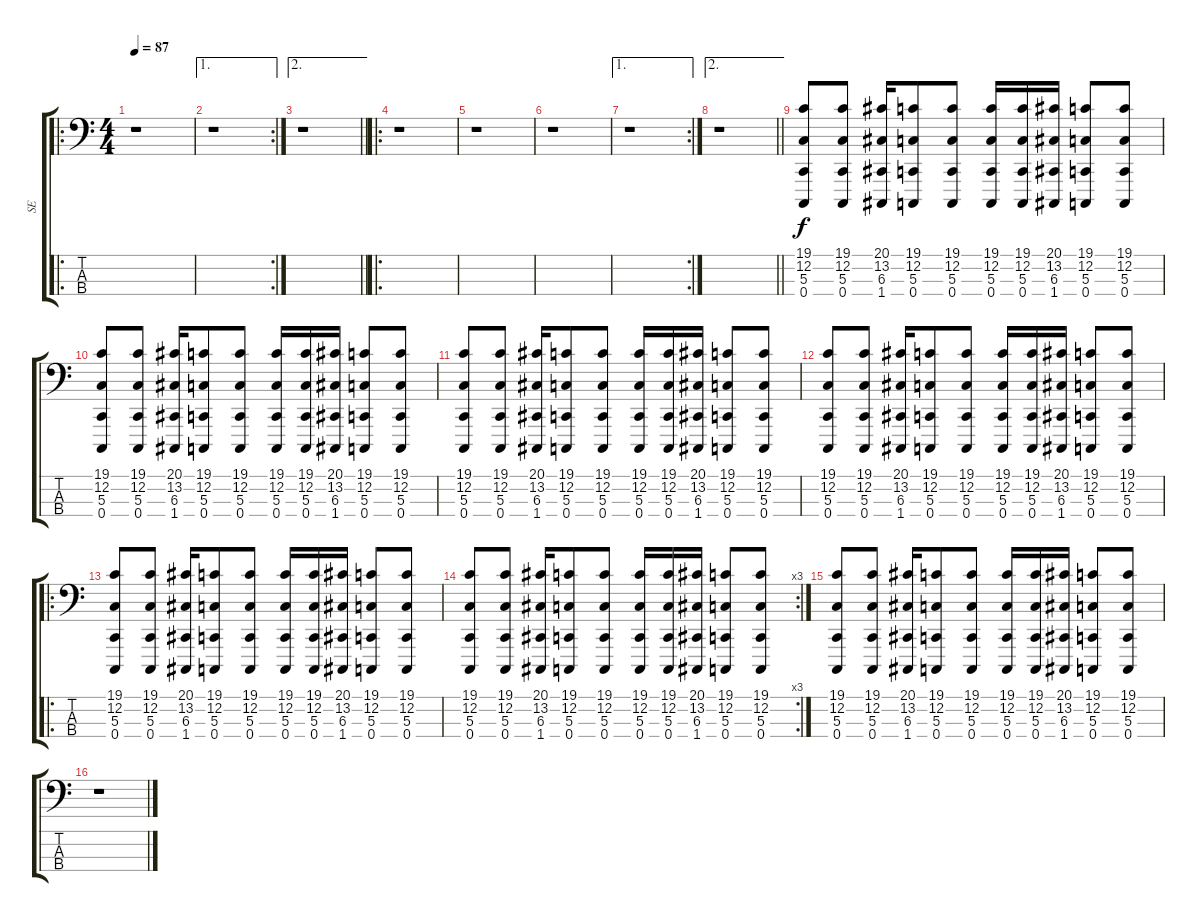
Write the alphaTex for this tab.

\track ("SE" "SE") {instrument dulcimer}
\staff {score tabs}
\tuning (F2 C2 G1 C1) {hide}
\ro
\ts (4 4)
\tempo 87
\clef f4
\ks c
r.1{dy f} |
\ae 1
\rc 2
r.1 |
\ae 2
\barLineRight lightlight
r.1 |
\ro
r.1 |
r.1 |
r.1 |
\ae 1
\rc 2
r.1 |
\ae 2
\barLineRight lightlight
r.1 |
(19.1 12.2 5.3 0.4).8 (19.1 12.2 5.3 0.4).8 (20.1 13.2 6.3 1.4).16 (19.1 12.2 5.3 0.4).8 (19.1 12.2 5.3 0.4).8 (19.1 12.2 5.3 0.4).16 (19.1 12.2 5.3 0.4).16 (20.1 13.2 6.3 1.4).16 (19.1 12.2 5.3 0.4).8 (19.1 12.2 5.3 0.4).8 |
(19.1 12.2 5.3 0.4).8 (19.1 12.2 5.3 0.4).8 (20.1 13.2 6.3 1.4).16 (19.1 12.2 5.3 0.4).8 (19.1 12.2 5.3 0.4).8 (19.1 12.2 5.3 0.4).16 (19.1 12.2 5.3 0.4).16 (20.1 13.2 6.3 1.4).16 (19.1 12.2 5.3 0.4).8 (19.1 12.2 5.3 0.4).8 |
(19.1 12.2 5.3 0.4).8 (19.1 12.2 5.3 0.4).8 (20.1 13.2 6.3 1.4).16 (19.1 12.2 5.3 0.4).8 (19.1 12.2 5.3 0.4).8 (19.1 12.2 5.3 0.4).16 (19.1 12.2 5.3 0.4).16 (20.1 13.2 6.3 1.4).16 (19.1 12.2 5.3 0.4).8 (19.1 12.2 5.3 0.4).8 |
(19.1 12.2 5.3 0.4).8 (19.1 12.2 5.3 0.4).8 (20.1 13.2 6.3 1.4).16 (19.1 12.2 5.3 0.4).8 (19.1 12.2 5.3 0.4).8 (19.1 12.2 5.3 0.4).16 (19.1 12.2 5.3 0.4).16 (20.1 13.2 6.3 1.4).16 (19.1 12.2 5.3 0.4).8 (19.1 12.2 5.3 0.4).8 |
\ro
(19.1 12.2 5.3 0.4).8 (19.1 12.2 5.3 0.4).8 (20.1 13.2 6.3 1.4).16 (19.1 12.2 5.3 0.4).8 (19.1 12.2 5.3 0.4).8 (19.1 12.2 5.3 0.4).16 (19.1 12.2 5.3 0.4).16 (20.1 13.2 6.3 1.4).16 (19.1 12.2 5.3 0.4).8 (19.1 12.2 5.3 0.4).8 |
\rc 3
(19.1 12.2 5.3 0.4).8 (19.1 12.2 5.3 0.4).8 (20.1 13.2 6.3 1.4).16 (19.1 12.2 5.3 0.4).8 (19.1 12.2 5.3 0.4).8 (19.1 12.2 5.3 0.4).16 (19.1 12.2 5.3 0.4).16 (20.1 13.2 6.3 1.4).16 (19.1 12.2 5.3 0.4).8 (19.1 12.2 5.3 0.4).8 |
(19.1 12.2 5.3 0.4).8 (19.1 12.2 5.3 0.4).8 (20.1 13.2 6.3 1.4).16 (19.1 12.2 5.3 0.4).8 (19.1 12.2 5.3 0.4).8 (19.1 12.2 5.3 0.4).16 (19.1 12.2 5.3 0.4).16 (20.1 13.2 6.3 1.4).16 (19.1 12.2 5.3 0.4).8 (19.1 12.2 5.3 0.4).8 |
r.1
